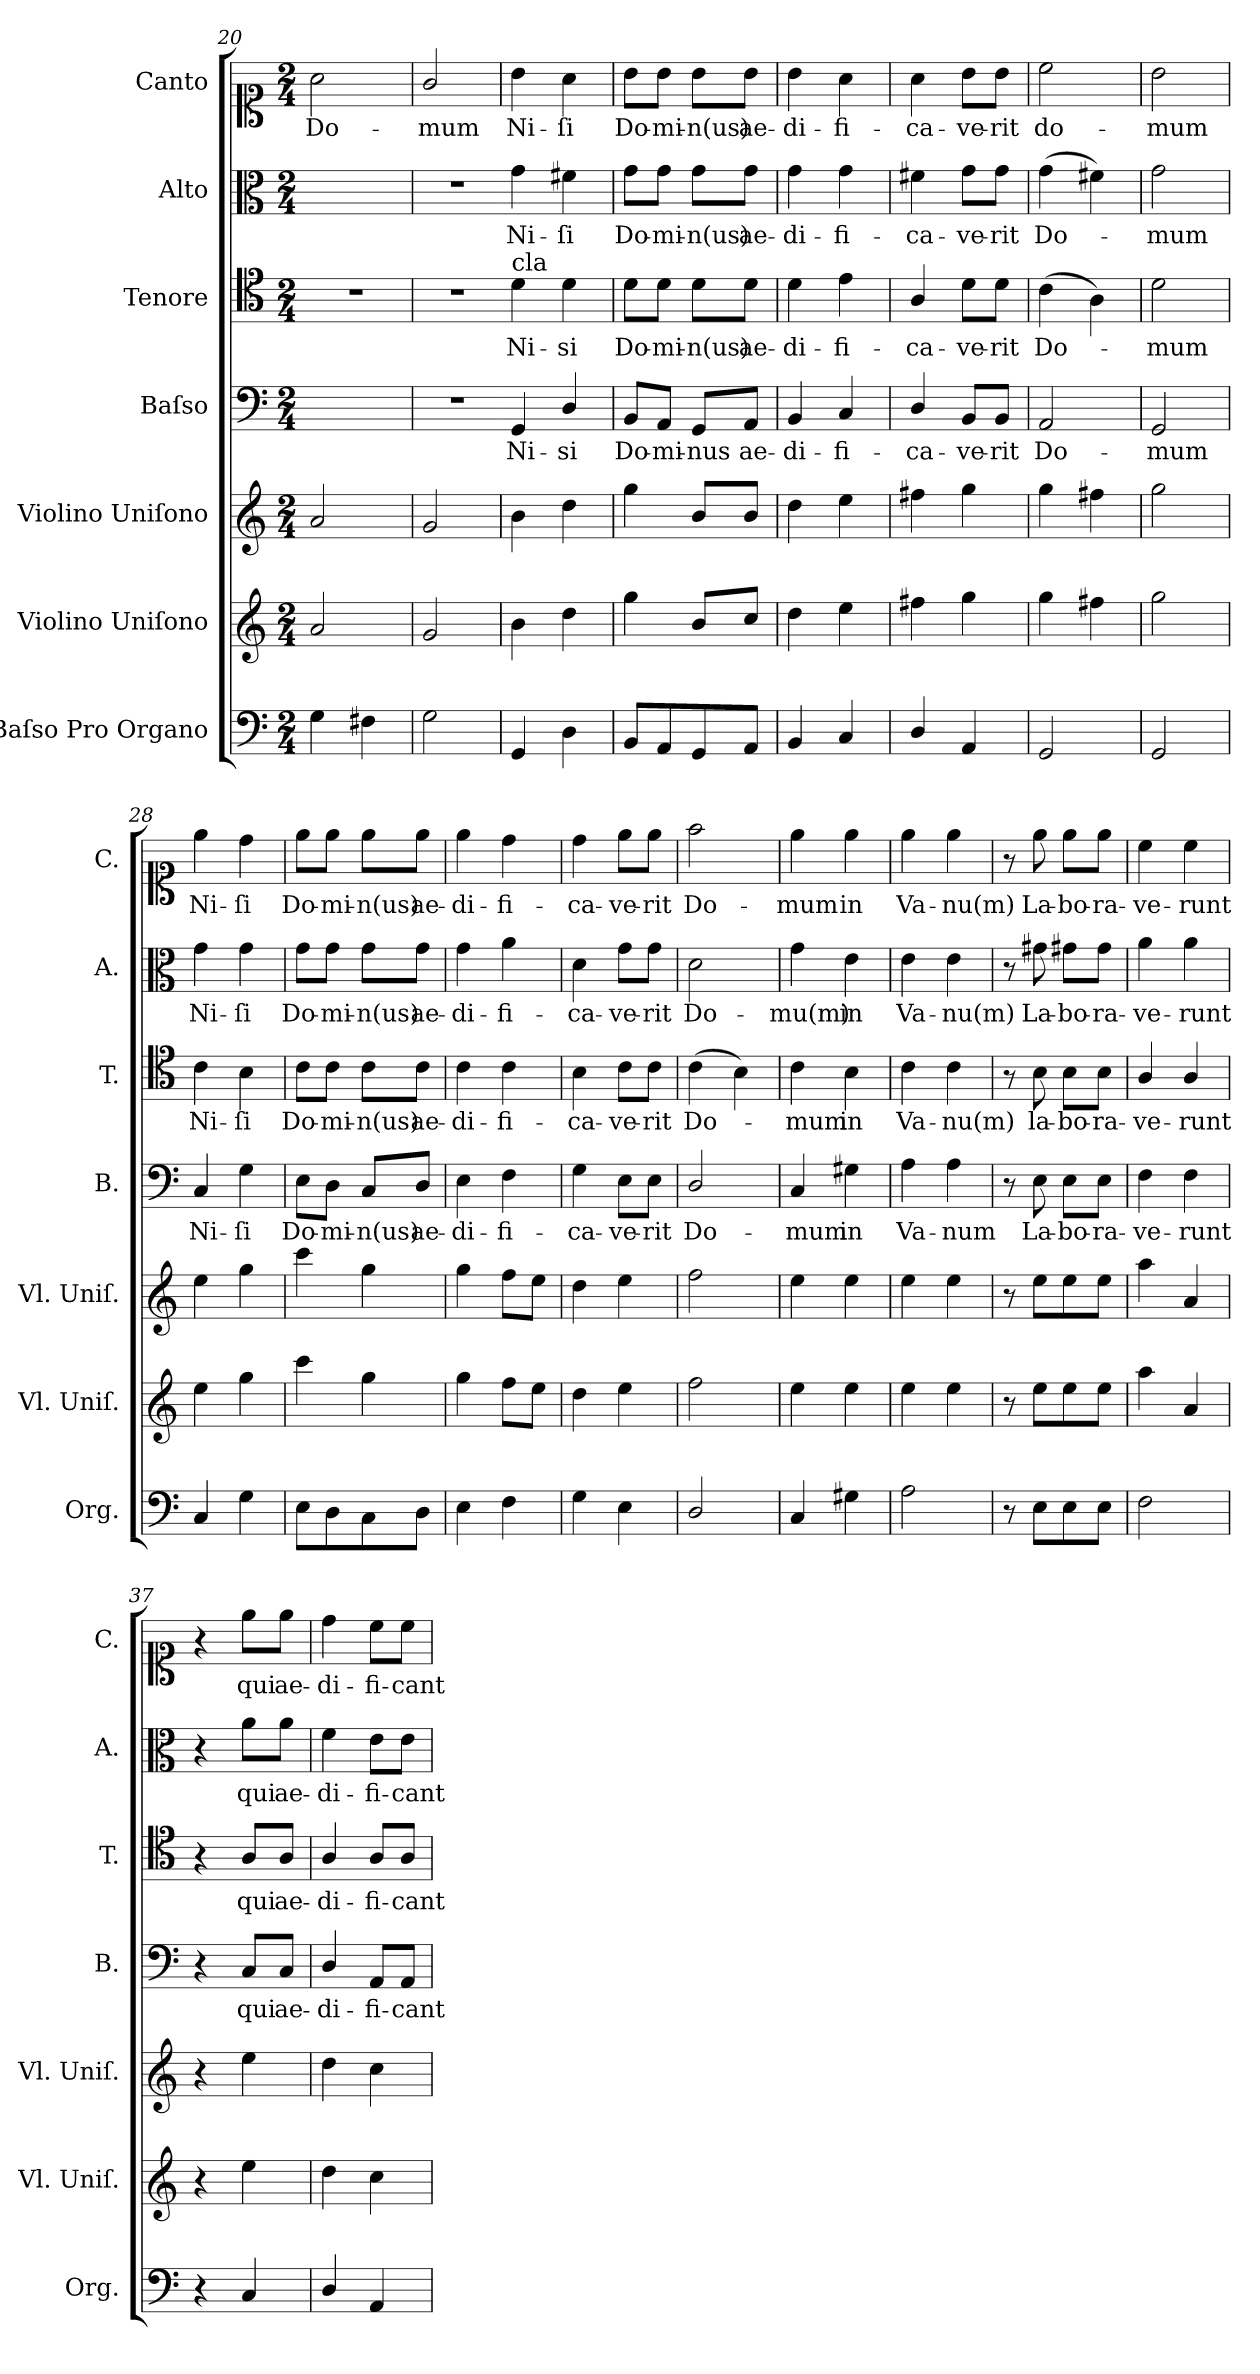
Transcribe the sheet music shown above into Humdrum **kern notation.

**kern	**kern	**kern	**kern	**text	**kern	**text	**kern	**text	**kern	**text
*part7	*part6	*part5	*part4	*part4	*part3	*part3	*part2	*part2	*part1	*part1
*staff7	*staff6	*staff5	*staff4	*staff4	*staff3	*staff3	*staff2	*staff2	*staff1	*staff1
*I"Baſso Pro Organo	*I"Violino Uniſono	*I"Violino Uniſono	*I"Baſso	*	*I"Tenore	*	*I"Alto	*	*I"Canto	*
*I'Org.	*I'Vl. Uniſ.	*I'Vl. Uniſ.	*I'B.	*	*I'T.	*	*I'A.	*	*I'C.	*
*clefF4	*clefG2	*clefG2	*clefF4	*	*clefC4	*	*clefC3	*	*clefC1	*
*k[]	*k[]	*k[]	*k[]	*	*k[]	*	*k[]	*	*k[]	*
*C:	*C:	*C:	*C:	*	*C:	*	*C:	*	*C:	*
*M2/4	*M2/4	*M2/4	*M2/4	*	*M2/4	*	*M2/4	*	*M2/4	*
=20	=20	=20	=20	=20	=20	=20	=20	=20	=20	=20
4G\	2a/	2a/	2ryy	.	2r	.	2ryy	.	2a\	Do-
4F#X\	.	.	.	.	.	.	.	.	.	.
=21	=21	=21	=21	=21	=21	=21	=21	=21	=21	=21
2G\	2g/	2g/	2r	.	2r	.	2r	.	2g/	-mum
=22	=22	=22	=22-	=22	=22	=22	=22-	=22	=22	=22
!	!	!	!	!	!LO:TX:a:t=cla	!	!	!	!	!
4GG/	4b\	4b\	4GG/	Ni-	4d\	Ni-	4g\	Ni-	4b\	Ni-
4D\	4dd\	4dd\	4D/	-si	4d\	-si	4f#X\	-ſi	4a\	-ſi
=23	=23	=23	=23	=23	=23	=23	=23	=23	=23	=23
8BB/L	4gg\	4gg\	8BB/L	Do-	8d\L	Do-	8g\L	Do-	8b\L	Do-
8AA/	.	.	8AA/J	-mi-	8d\J	-mi-	8g\J	-mi-	8b\J	-mi-
8GG/	8b/L	8b/L	8GG/L	-nus	8d\L	-n(us)	8g\L	-n(us)	8b\L	-n(us)
8AA/J	8cc/J	8b/J	8AA/J	ae-	8d\J	ae-	8g\J	ae-	8b\J	ae-
=24	=24	=24	=24	=24	=24	=24	=24	=24	=24	=24
4BB/	4dd\	4dd\	4BB/	-di-	4d\	-di-	4g\	-di-	4b\	-di-
4C/	4ee\	4ee\	4C/	-fi-	4e\	-fi-	4g\	-fi-	4a\	-fi-
=25	=25	=25	=25	=25	=25	=25	=25	=25	=25	=25
4D/	4ff#X\	4ff#X\	4D/	-ca-	4A/	-ca-	4f#X\	-ca-	4a\	-ca-
4AA/	4gg\	4gg\	8BB/L	-ve-	8d\L	-ve-	8g\L	-ve-	8b\L	-ve-
.	.	.	8BB/J	-rit	8d\J	-rit	8g\J	-rit	8b\J	-rit
=26	=26	=26	=26	=26	=26	=26	=26	=26	=26	=26
2GG/	4gg\	4gg\	2AA/	Do-	(>4c\	Do-	(>4g\	Do-	2cc\	do-
.	4ff#X\	4ff#X\	.	.	4A\)	.	4f#X\)	.	.	.
=27	=27	=27	=27	=27	=27	=27	=27	=27	=27	=27
2GG/	2gg\	2gg\	2GG/	-mum	2d\	-mum	2g\	-mum	2b\	-mum
=28	=28	=28	=28	=28	=28	=28	=28	=28	=28	=28
4C/	4ee\	4ee\	4C/	Ni-	4c\	Ni-	4g\	Ni-	4ee\	Ni-
4G\	4gg\	4gg\	4G\	-ſi	4B\	-ſi	4g\	-ſi	4dd\	-ſi
=29	=29	=29	=29	=29	=29	=29	=29	=29	=29	=29
8E\L	4ccc\	4ccc\	8E\L	Do-	8c\L	Do-	8g\L	Do-	8ee\L	Do-
8D\	.	.	8D\J	-mi-	8c\J	-mi-	8g\J	-mi-	8ee\J	-mi-
8C\	4gg\	4gg\	8C/L	-n(us)	8c\L	-n(us)	8g\L	-n(us)	8ee\L	-n(us)
8D\J	.	.	8D/J	ae-	8c\J	ae-	8g\J	ae-	8ee\J	ae-
=30	=30	=30	=30	=30	=30	=30	=30	=30	=30	=30
4E\	4gg\	4gg\	4E\	-di-	4c\	-di-	4g\	-di-	4ee\	-di-
4F\	8ff\L	8ff\L	4F\	-fi-	4c\	-fi-	4a\	-fi-	4dd\	-fi-
.	8ee\J	8ee\J	.	.	.	.	.	.	.	.
=31	=31	=31	=31	=31	=31	=31	=31	=31	=31	=31
4G\	4dd\	4dd\	4G\	-ca-	4B\	-ca-	4d\	-ca-	4dd\	-ca-
4E\	4ee\	4ee\	8E\L	-ve-	8c\L	-ve-	8g\L	-ve-	8ee\L	-ve-
.	.	.	8E\J	-rit	8c\J	-rit	8g\J	-rit	8ee\J	-rit
=32	=32	=32	=32	=32	=32	=32	=32	=32	=32	=32
2D/	2ff\	2ff\	2D/	Do-	(>4c\	Do-	2d\	Do-	2ff\	Do-
.	.	.	.	.	4B\)	.	.	.	.	.
=33	=33	=33	=33	=33	=33	=33	=33	=33	=33	=33
4C/	4ee\	4ee\	4C/	mum	4c\	-mum	4g\	-mu(m)	4ee\	-mum
4G#X\	4ee\	4ee\	4G#X\	in	4B\	in	4e\	in	4ee\	in
=34	=34	=34	=34	=34	=34	=34	=34	=34	=34	=34
2A\	4ee\	4ee\	4A\	Va-	4c\	Va-	4e\	Va-	4ee\	Va-
.	4ee\	4ee\	4A\	-num	4c\	-nu(m)	4e\	-nu(m)	4ee\	-nu(m)
=35	=35	=35	=35	=35	=35	=35	=35	=35	=35	=35
8r	8r	8r	8r	.	8r	.	8r	.	8r	.
8E\L	8ee\L	8ee\L	8E\	La-	8B\	la-	8g#X\	La-	8ee\	La-
8E\	8ee\	8ee\	8E\L	-bo-	8B\L	-bo-	8g#X\L	-bo-	8ee\L	-bo-
8E\J	8ee\J	8ee\J	8E\J	-ra-	8B\J	-ra-	8g#\J	-ra-	8ee\J	-ra-
=36	=36	=36	=36	=36	=36	=36	=36	=36	=36	=36
2F\	4aa\	4aa\	4F\	-ve-	4A/	-ve-	4a\	-ve-	4cc\	-ve-
.	4a/	4a/	4F\	-runt	4A/	-runt	4a\	-runt	4cc\	-runt
=37	=37	=37	=37	=37	=37	=37	=37	=37	=37	=37
4r	4r	4r	4r	.	4r	.	4r	.	4r	.
4C/	4ee\	4ee\	8C/L	qui	8A/L	qui	8a\L	qui	8ee\L	qui
.	.	.	8C/J	ae-	8A/J	ae-	8a\J	ae-	8ee\J	ae-
=38	=38	=38	=38	=38	=38	=38	=38	=38	=38	=38
4D/	4dd\	4dd\	4D/	-di-	4A/	-di-	4f\	-di-	4dd\	-di-
4AA/	4cc\	4cc\	8AA/L	-fi-	8A/L	-fi-	8e\L	-fi-	8cc\L	-fi-
.	.	.	8AA/J	-cant	8A/J	-cant	8e\J	-cant	8cc\J	-cant
=	=	=	=	=	=	=	=	=	=	=
*-	*-	*-	*-	*-	*-	*-	*-	*-	*-	*-
